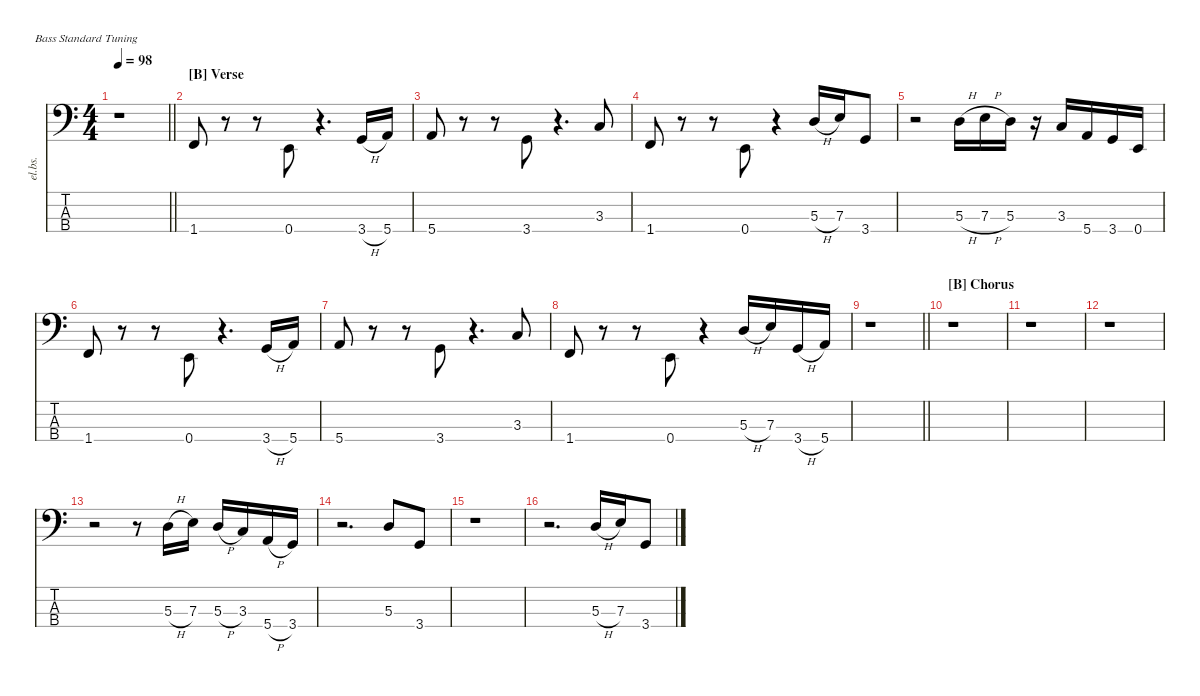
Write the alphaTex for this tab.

\defaultSystemsLayout 4
\hideDynamics
\bracketExtendMode nobrackets
\track ("Electric Bass" "el.bs.") {mute instrument electricbassfinger}
\staff {score tabs}
\tuning (G2 D2 A1 E1)
\ts (4 4)
\tempo 98
\clef f4
\barLineRight lightlight
\ks c
r.1{dy mf beam Down} |
\section ("B" "Verse")
1.4.8{beam Up} r.8{beam Down} r.8{beam Down} 0.4.8{beam Up} r.4{d beam Down} 3.4{h}.16{beam Up} 5.4.16{beam Up} |
5.4.8{beam Up} r.8{beam Down} r.8{beam Down} 3.4.8{beam Up} r.4{d beam Down} 3.3.8{beam Up} |
1.4.8{beam Up} r.8{beam Down} r.8{beam Down} 0.4.8{beam Up} r.4{beam Down} 5.3{h}.16{beam Up} 7.3.16{beam Up} 3.4.8{beam Up} |
r.2{beam Down} 5.3{h}.16{beam Down} 7.3{h}.16{beam Down} 5.3.16{beam Down} r.16{beam Down} 3.3.16{beam Up} 5.4.16{beam Up} 3.4.16{beam Up} 0.4.16{beam Up} |
1.4.8{beam Up} r.8{beam Down} r.8{beam Down} 0.4.8{beam Up} r.4{d beam Down} 3.4{h}.16{beam Up} 5.4.16{beam Up} |
5.4.8{beam Up} r.8{beam Down} r.8{beam Down} 3.4.8{beam Up} r.4{d beam Down} 3.3.8{beam Up} |
1.4.8{beam Up} r.8{beam Down} r.8{beam Down} 0.4.8{beam Up} r.4{beam Down} 5.3{h}.16{beam Up} 7.3.16{beam Up} 3.4{h}.16{beam Up} 5.4.16{beam Up} |
\barLineRight lightlight
r.1{beam Down} |
\section ("B" "Chorus")
r.1{beam Down} |
r.1{beam Down} |
r.1{beam Down} |
r.2{beam Down} r.8{beam Down} 5.3{h}.16{beam Down} 7.3.16{beam Down} 5.3{h}.16{beam Up} 3.3.16{beam Up} 5.4{h}.16{beam Up} 3.4.16{beam Up} |
r.2{d beam Down} 5.3.8{beam Up} 3.4.8{beam Up} |
r.1{beam Down} |
r.2{d beam Down} 5.3{h}.16{beam Up} 7.3.16{beam Up} 3.4.8{beam Up}
